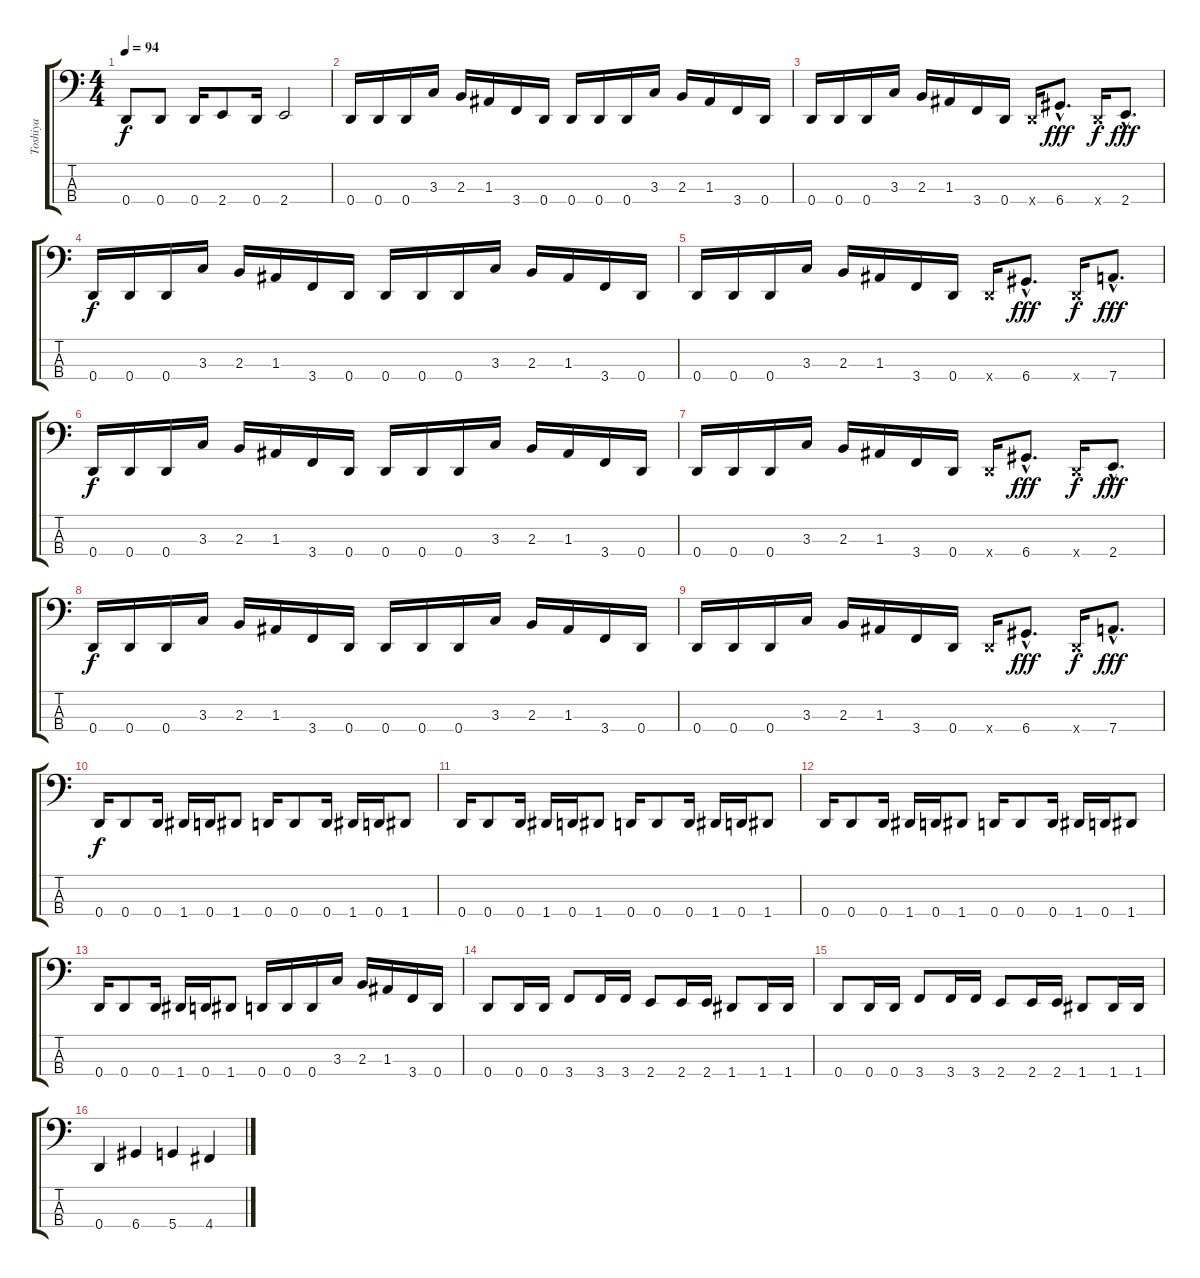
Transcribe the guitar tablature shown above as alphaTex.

\track ("Toshiya" "Toshiya") {instrument electricbasspick}
\staff {score tabs}
\tuning (G2 D2 A1 D1) {hide}
\ts (4 4)
\tempo 94
\clef f4
\ks c
0.4.8{dy f} 0.4.8 0.4.16 2.4.8 0.4.16 2.4.2 |
0.4.16 0.4.16 0.4.16 3.3.16 2.3.16 1.3.16 3.4.16 0.4.16 0.4.16 0.4.16 0.4.16 3.3.16 2.3.16 1.3.16 3.4.16 0.4.16 |
0.4.16 0.4.16 0.4.16 3.3.16 2.3.16 1.3.16 3.4.16 0.4.16 0.4{x}.16 6.4{hac}.8{d dy fff} 0.4{x}.16{dy f} 2.4{hac}.8{d dy fff} |
0.4.16{dy f} 0.4.16 0.4.16 3.3.16 2.3.16 1.3.16 3.4.16 0.4.16 0.4.16 0.4.16 0.4.16 3.3.16 2.3.16 1.3.16 3.4.16 0.4.16 |
0.4.16 0.4.16 0.4.16 3.3.16 2.3.16 1.3.16 3.4.16 0.4.16 0.4{x}.16 6.4{hac}.8{d dy fff} 0.4{x}.16{dy f} 7.4{hac}.8{d dy fff} |
0.4.16{dy f} 0.4.16 0.4.16 3.3.16 2.3.16 1.3.16 3.4.16 0.4.16 0.4.16 0.4.16 0.4.16 3.3.16 2.3.16 1.3.16 3.4.16 0.4.16 |
0.4.16 0.4.16 0.4.16 3.3.16 2.3.16 1.3.16 3.4.16 0.4.16 0.4{x}.16 6.4{hac}.8{d dy fff} 0.4{x}.16{dy f} 2.4{hac}.8{d dy fff} |
0.4.16{dy f} 0.4.16 0.4.16 3.3.16 2.3.16 1.3.16 3.4.16 0.4.16 0.4.16 0.4.16 0.4.16 3.3.16 2.3.16 1.3.16 3.4.16 0.4.16 |
0.4.16 0.4.16 0.4.16 3.3.16 2.3.16 1.3.16 3.4.16 0.4.16 0.4{x}.16 6.4{hac}.8{d dy fff} 0.4{x}.16{dy f} 7.4{hac}.8{d dy fff} |
0.4.16{dy f} 0.4.8 0.4.16 1.4.16 0.4.16 1.4.8 0.4.16 0.4.8 0.4.16 1.4.16 0.4.16 1.4.8 |
0.4.16 0.4.8 0.4.16 1.4.16 0.4.16 1.4.8 0.4.16 0.4.8 0.4.16 1.4.16 0.4.16 1.4.8 |
0.4.16 0.4.8 0.4.16 1.4.16 0.4.16 1.4.8 0.4.16 0.4.8 0.4.16 1.4.16 0.4.16 1.4.8 |
0.4.16 0.4.8 0.4.16 1.4.16 0.4.16 1.4.8 0.4.16 0.4.16 0.4.16 3.3.16 2.3.16 1.3.16 3.4.16 0.4.16 |
0.4.8 0.4.16 0.4.16 3.4.8 3.4.16 3.4.16 2.4.8 2.4.16 2.4.16 1.4.8 1.4.16 1.4.16 |
0.4.8 0.4.16 0.4.16 3.4.8 3.4.16 3.4.16 2.4.8 2.4.16 2.4.16 1.4.8 1.4.16 1.4.16 |
0.4.4 6.4.4 5.4.4 4.4.4
